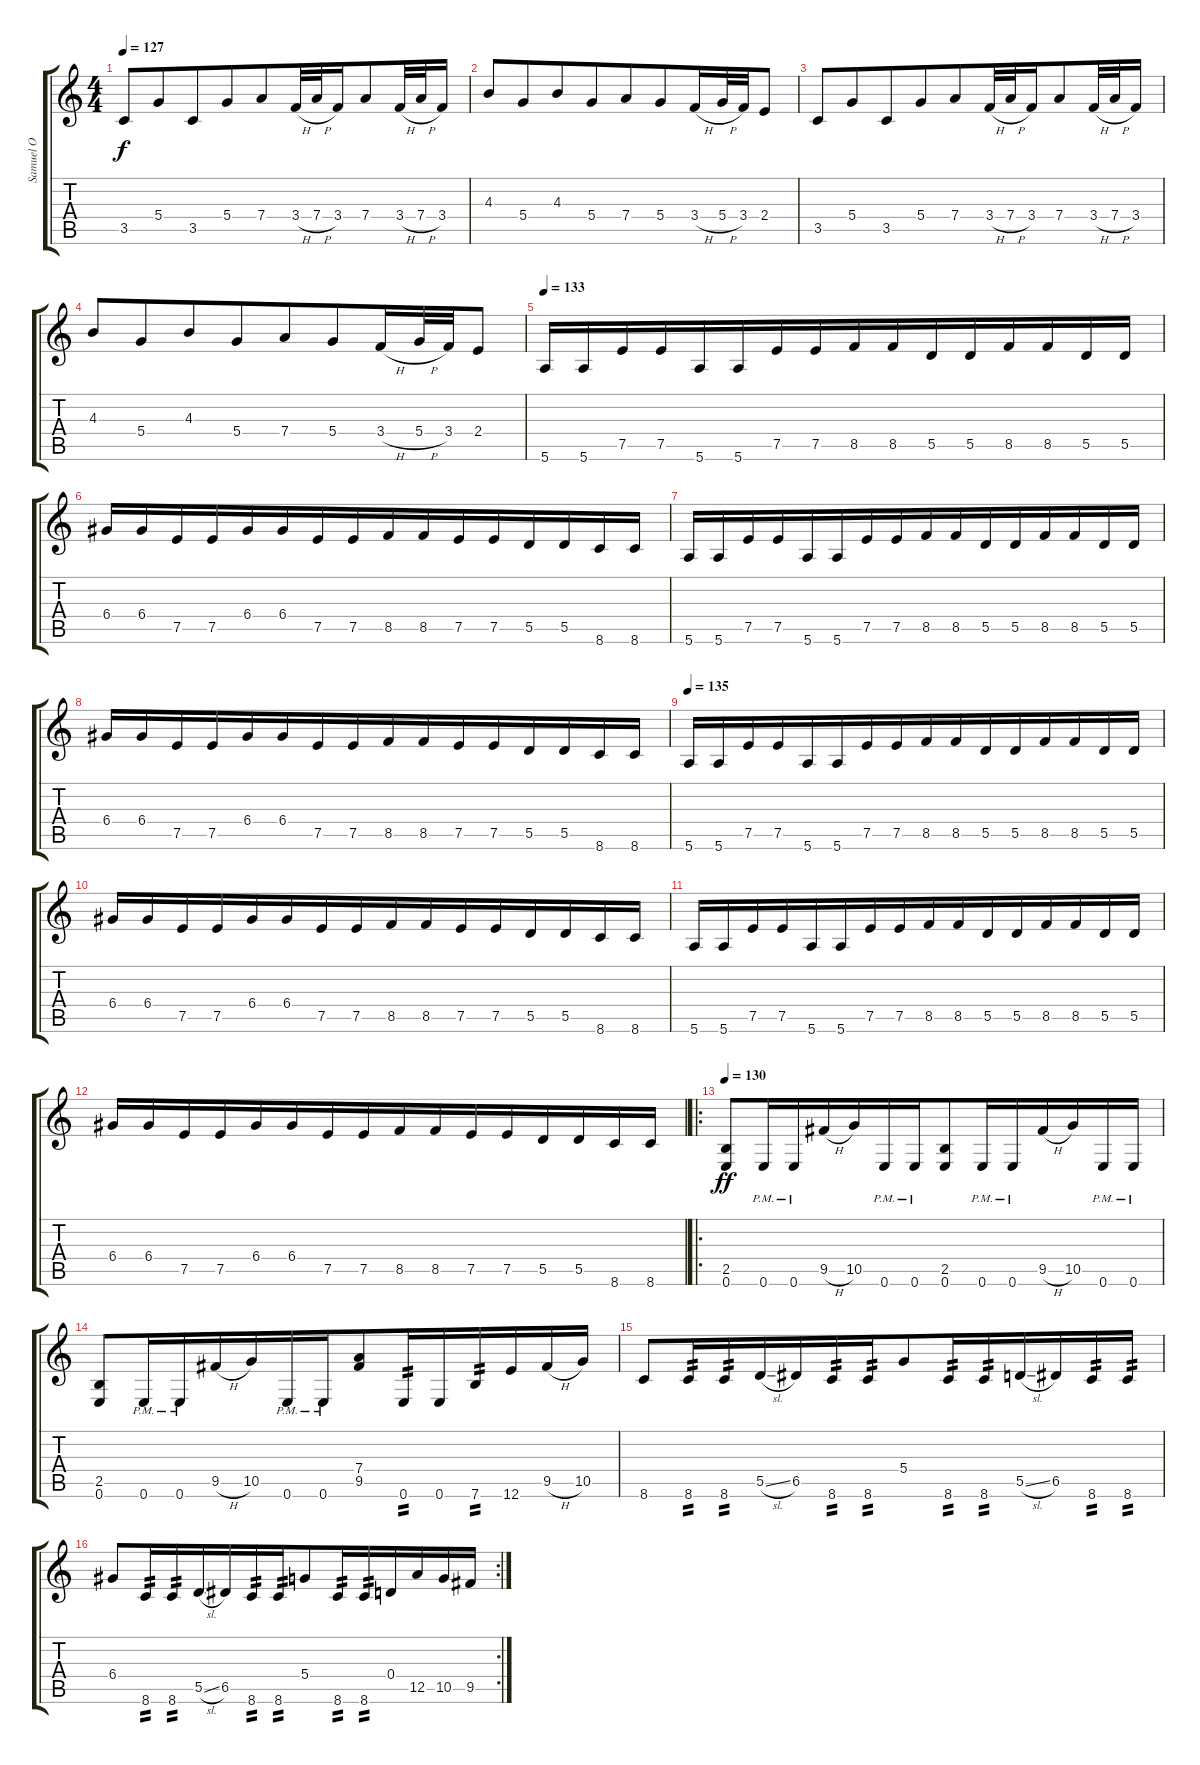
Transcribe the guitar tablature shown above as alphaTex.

\track ("Samuel O" "Samuel O") {instrument overdrivenguitar}
\staff {score tabs}
\tuning (E4 B3 G3 D3 A2 E2) {hide}
\ts (4 4)
\tempo 127
\clef g2
\ks c
3.5.8{dy f} 5.4.8{beam merge} 3.5.8 5.4.8{beam merge} 7.4.8 3.4{h}.32 7.4{h}.32 3.4.16{beam merge} 7.4.8 3.4{h}.32 7.4{h}.32 3.4.16 |
4.3.8 5.4.8{beam merge} 4.3.8 5.4.8{beam merge} 7.4.8 5.4.8{beam merge} 3.4{h}.16 5.4{h}.32 3.4.32 2.4.8 |
3.5.8 5.4.8{beam merge} 3.5.8 5.4.8{beam merge} 7.4.8 3.4{h}.32 7.4{h}.32 3.4.16{beam merge} 7.4.8 3.4{h}.32 7.4{h}.32 3.4.16 |
4.3.8 5.4.8{beam merge} 4.3.8 5.4.8{beam merge} 7.4.8 5.4.8{beam merge} 3.4{h}.16 5.4{h}.32 3.4.32 2.4.8 |
\tempo 133
5.6.16{volume 12} 5.6.16 7.5.16 7.5.16{beam merge} 5.6.16 5.6.16 7.5.16 7.5.16{beam merge} 8.5.16 8.5.16 5.5.16 5.5.16{beam merge} 8.5.16 8.5.16 5.5.16 5.5.16 |
6.4.16 6.4.16 7.5.16 7.5.16{beam merge} 6.4.16 6.4.16 7.5.16 7.5.16{beam merge} 8.5.16 8.5.16 7.5.16 7.5.16{beam merge} 5.5.16 5.5.16 8.6.16 8.6.16 |
5.6.16 5.6.16 7.5.16 7.5.16{beam merge} 5.6.16 5.6.16 7.5.16 7.5.16{beam merge} 8.5.16 8.5.16 5.5.16 5.5.16{beam merge} 8.5.16 8.5.16 5.5.16 5.5.16 |
6.4.16 6.4.16 7.5.16 7.5.16{beam merge} 6.4.16 6.4.16 7.5.16 7.5.16{beam merge} 8.5.16 8.5.16 7.5.16 7.5.16{beam merge} 5.5.16 5.5.16 8.6.16 8.6.16 |
\tempo 135
5.6.16{volume 9} 5.6.16 7.5.16 7.5.16{beam merge} 5.6.16 5.6.16 7.5.16 7.5.16{beam merge} 8.5.16 8.5.16 5.5.16 5.5.16{beam merge} 8.5.16 8.5.16 5.5.16 5.5.16 |
6.4.16 6.4.16 7.5.16 7.5.16{beam merge} 6.4.16 6.4.16 7.5.16 7.5.16{beam merge} 8.5.16 8.5.16 7.5.16 7.5.16{beam merge} 5.5.16 5.5.16 8.6.16 8.6.16 |
5.6.16 5.6.16 7.5.16 7.5.16{beam merge} 5.6.16 5.6.16 7.5.16 7.5.16{beam merge} 8.5.16 8.5.16 5.5.16 5.5.16{beam merge} 8.5.16 8.5.16 5.5.16 5.5.16 |
6.4.16 6.4.16 7.5.16 7.5.16{beam merge} 6.4.16 6.4.16 7.5.16 7.5.16{beam merge} 8.5.16 8.5.16 7.5.16 7.5.16{beam merge} 5.5.16 5.5.16 8.6.16 8.6.16 |
\ro
\tempo 130
(2.5 0.6).8{dy ff volume 9} 0.6{pm}.16 0.6{pm}.16{beam merge} 9.5{h}.16 10.5.16 0.6{pm}.16 0.6{pm}.16{beam merge} (2.5 0.6).8 0.6{pm}.16 0.6{pm}.16{beam merge} 9.5{h}.16 10.5.16 0.6{pm}.16 0.6{pm}.16 |
(2.5 0.6).8 0.6{pm}.16 0.6{pm}.16{beam merge} 9.5{h}.16 10.5.16 0.6{pm}.16 0.6{pm}.16{beam merge} (7.4 9.5).8 0.6.16{tp 2} 0.6.16{beam merge} 7.6.16{tp 2} 12.6.16 9.5{h}.16 10.5.16 |
8.6.8 8.6.16{tp 2} 8.6.16{tp 2 beam merge} 5.5{sl}.16 6.5.16 8.6.16{tp 2} 8.6.16{tp 2 beam merge} 5.4.8 8.6.16{tp 2} 8.6.16{tp 2 beam merge} 5.5{sl}.16 6.5.16 8.6.16{tp 2} 8.6.16{tp 2} |
\rc 2
6.4.8 8.6.16{tp 2} 8.6.16{tp 2 beam merge} 5.5{sl}.16 6.5.16 8.6.16{tp 2} 8.6.16{tp 2 beam merge} 5.4.8 8.6.16{tp 2} 8.6.16{tp 2 beam merge} 0.4.16 12.5.16 10.5.16 9.5.16
